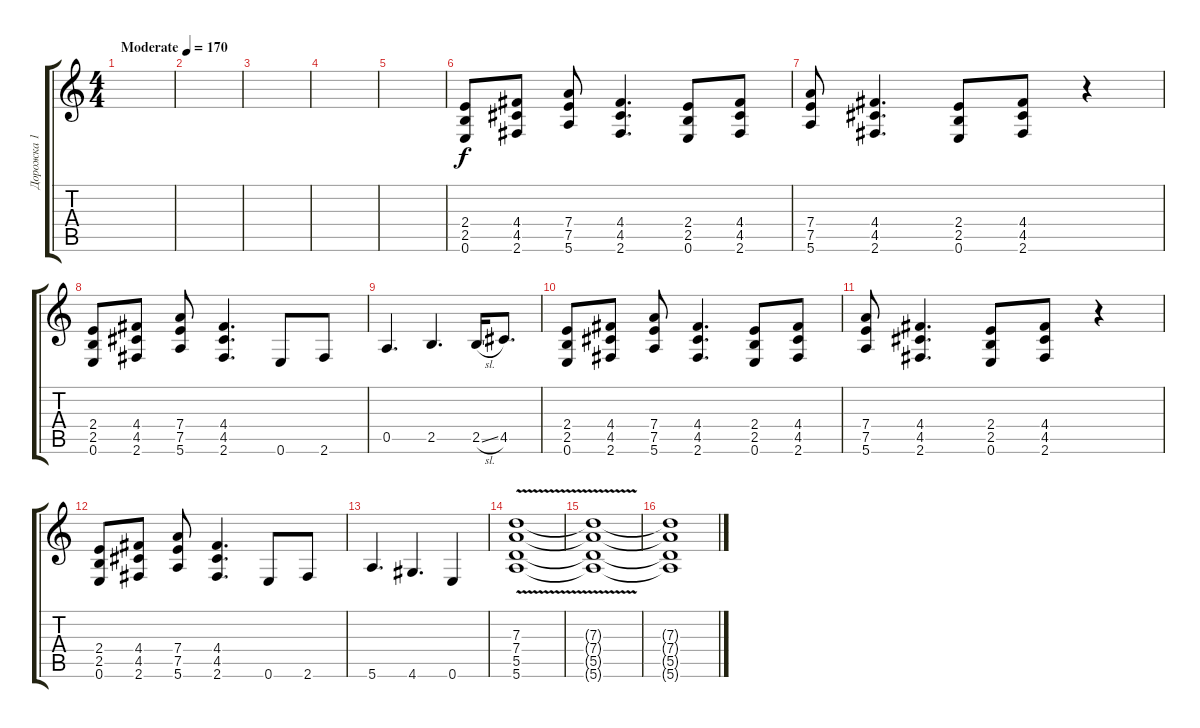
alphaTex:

\track ("Дорожка 1" "Дорожка 1") {instrument distortionguitar}
\staff {score tabs}
\tuning (E4 B3 G3 D3 A2 E2) {hide}
\ts (4 4)
\tempo (170 "Moderate")
\clef g2
\ks c
|
|
|
|
|
(2.4 2.5 0.6).8 (4.4 4.5 2.6).8 (7.4 7.5 5.6).8 (4.4 4.5 2.6).4{d} (2.4 2.5 0.6).8 (4.4 4.5 2.6).8 |
(7.4 7.5 5.6).8 (4.4 4.5 2.6).4{d} (2.4 2.5 0.6).8 (4.4 4.5 2.6).8 r.4 |
(2.4 2.5 0.6).8 (4.4 4.5 2.6).8 (7.4 7.5 5.6).8 (4.4 4.5 2.6).4{d} 0.6.8 2.6.8 |
0.5.4{d} 2.5.4{d} 2.5{sl}.16 4.5.8{d} |
(2.4 2.5 0.6).8 (4.4 4.5 2.6).8 (7.4 7.5 5.6).8 (4.4 4.5 2.6).4{d} (2.4 2.5 0.6).8 (4.4 4.5 2.6).8 |
(7.4 7.5 5.6).8 (4.4 4.5 2.6).4{d} (2.4 2.5 0.6).8 (4.4 4.5 2.6).8 r.4 |
(2.4 2.5 0.6).8 (4.4 4.5 2.6).8 (7.4 7.5 5.6).8 (4.4 4.5 2.6).4{d} 0.6.8 2.6.8 |
5.6.4{d} 4.6.4{d} 0.6.4 |
(7.3{v} 7.4{v} 5.5{v} 5.6{v}).1 |
(7.3{t} 7.4{t} 5.5{t} 5.6{t}).1 |
(7.3{t} 7.4{t} 5.5{t} 5.6{t}).1
